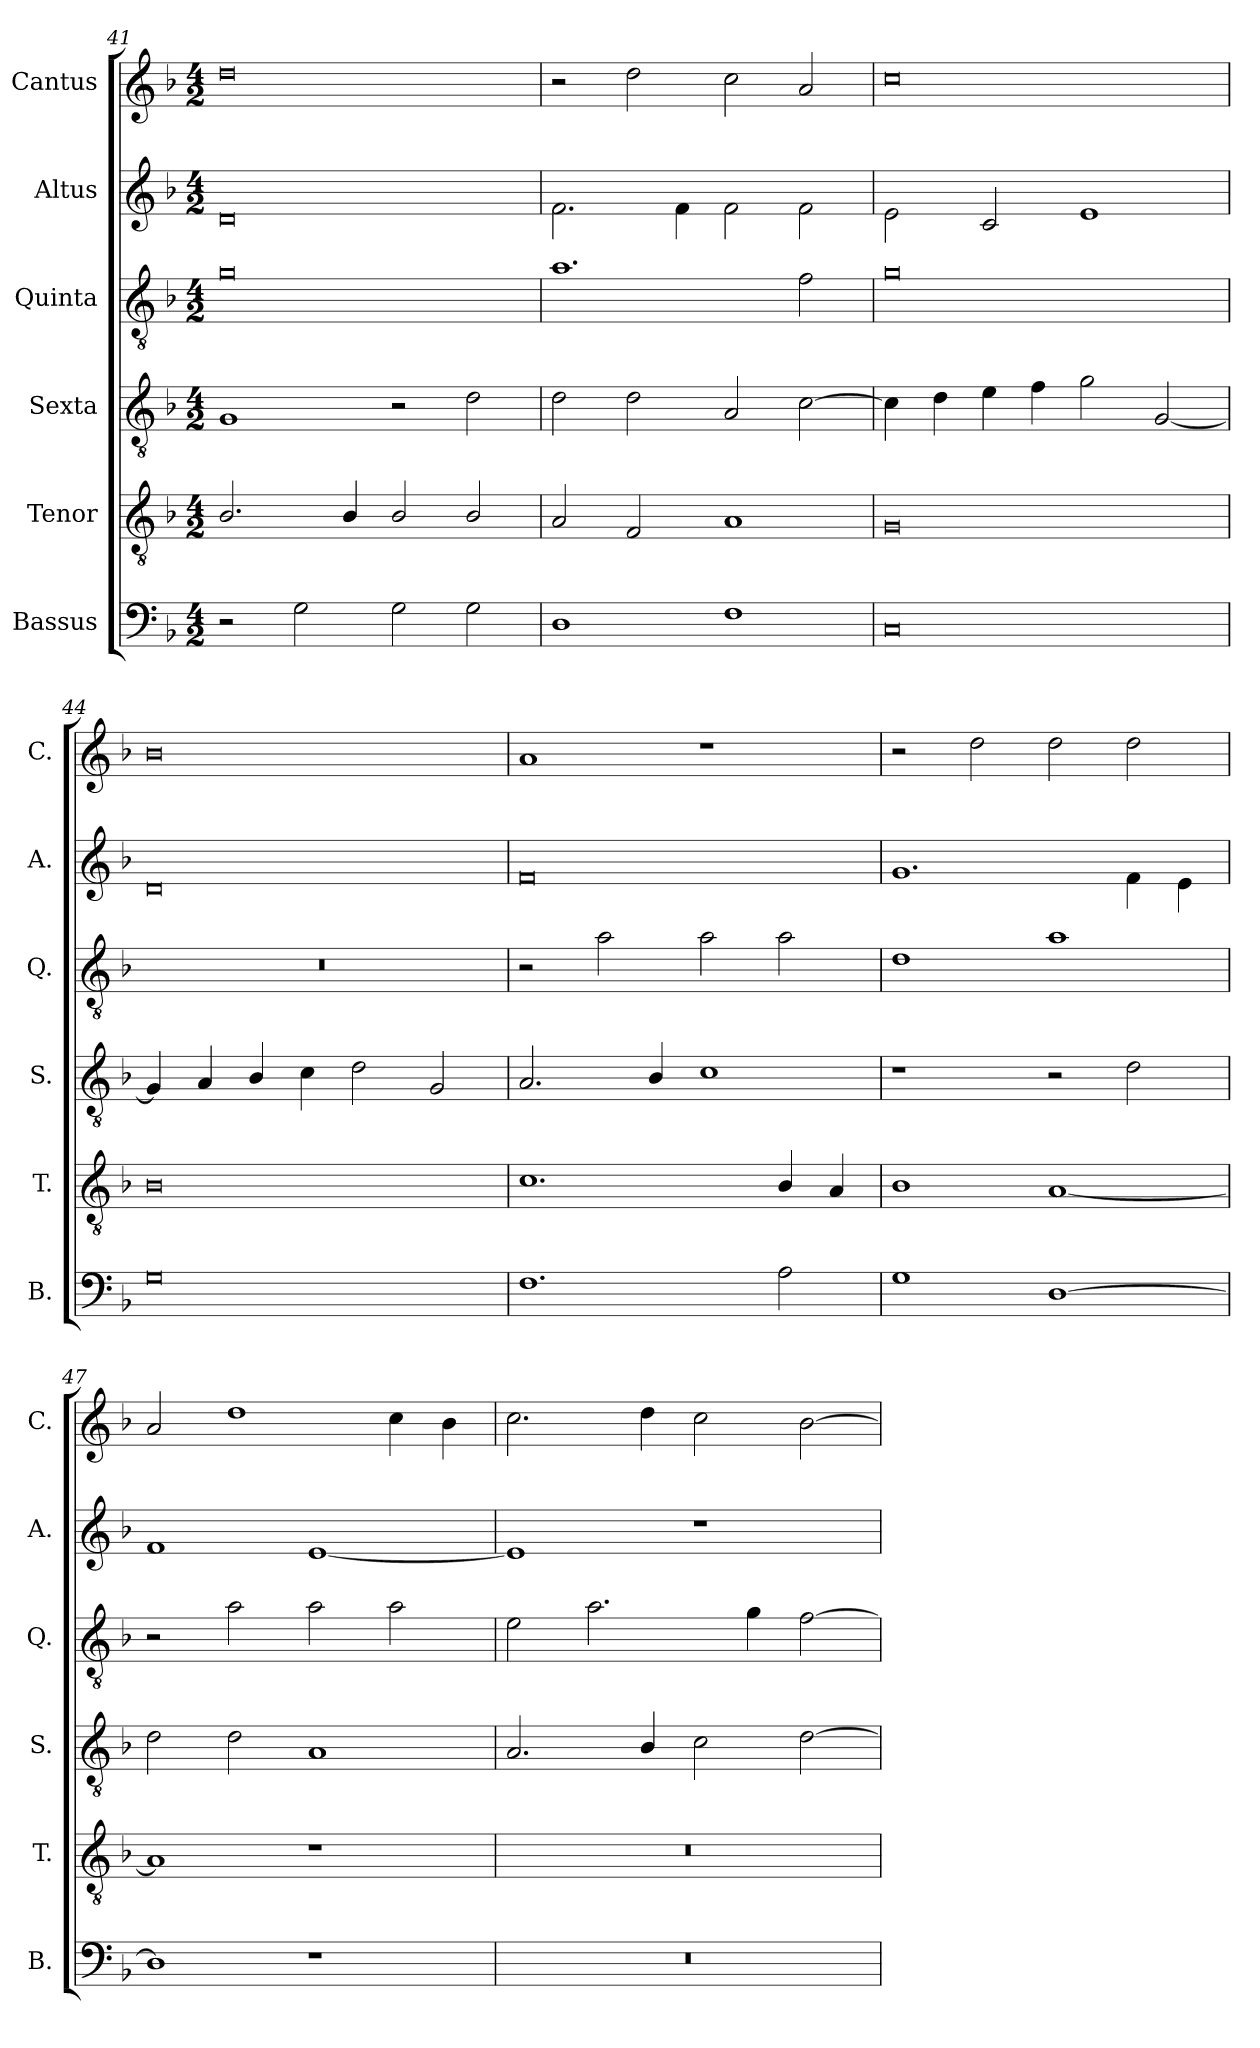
**kern	**kern	**kern	**kern	**kern	**kern
*part6	*part5	*part4	*part3	*part2	*part1
*staff6	*staff5	*staff4	*staff3	*staff2	*staff1
*I"Bassus	*I"Tenor	*I"Sexta	*I"Quinta	*I"Altus	*I"Cantus
*I'B.	*I'T.	*I'S.	*I'Q.	*I'A.	*I'C.
*clefF4	*clefGv2	*clefGv2	*clefGv2	*clefG2	*clefG2
*k[b-]	*k[b-]	*k[b-]	*k[b-]	*k[b-]	*k[b-]
*M4/2	*M4/2	*M4/2	*M4/2	*M4/2	*M4/2
=41	=41	=41	=41	=41	=41
2r	2.B-/	1G	0g	0d	0dd
2G\	.	.	.	.	.
.	4B-/	.	.	.	.
2G\	2B-/	2r	.	.	.
2G\	2B-/	2d\	.	.	.
!!LO:PB:g=z
=42	=42	=42	=42	=42	=42
1D	2A/	2d\	1.a	2.f\	2r
.	2F/	2d\	.	.	2dd\
.	.	.	.	4f\	.
1F	1A	2A/	.	2f\	2cc\
.	.	[2c\	2f\	2f\	2a/
=43	=43	=43	=43	=43	=43
0C	0G	4c\]	0g	2e\	0cc
.	.	4d\	.	.	.
.	.	4e\	.	2c/	.
.	.	4f\	.	.	.
.	.	2g\	.	1e	.
.	.	[2G/	.	.	.
=44	=44	=44	=44	=44	=44
0G	0B-	4G/]	0r	0d	0b-
.	.	4A/	.	.	.
.	.	4B-/	.	.	.
.	.	4c\	.	.	.
.	.	2d\	.	.	.
.	.	2G/	.	.	.
=45	=45	=45	=45	=45	=45
1.F	1.c	2.A/	2r	0f	1a
.	.	.	2a\	.	.
.	.	4B-/	.	.	.
.	.	1c	2a\	.	1r
2A\	4B-/	.	2a\	.	.
.	4A/	.	.	.	.
=46	=46	=46	=46	=46	=46
1G	1B-	1r	1d	1.g	2r
.	.	.	.	.	2dd\
[1D	[1A	2r	1a	.	2dd\
.	.	2d\	.	4f\	2dd\
.	.	.	.	4e\	.
!!LO:LB:g=z
=47	=47	=47	=47	=47	=47
1D]	1A]	2d\	2r	1f	2a/
.	.	2d\	2a\	.	1dd
1r	1r	1A	2a\	[1e	.
.	.	.	2a\	.	4cc\
.	.	.	.	.	4b-\
=48	=48	=48	=48	=48	=48
0r	0r	2.A/	2e\	1e]	2.cc\
.	.	.	2.a\	.	.
.	.	4B-/	.	.	4dd\
.	.	2c\	.	1r	2cc\
.	.	.	4g\	.	.
.	.	[2d\	[2f\	.	[2b-\
=	=	=	=	=	=
*-	*-	*-	*-	*-	*-
